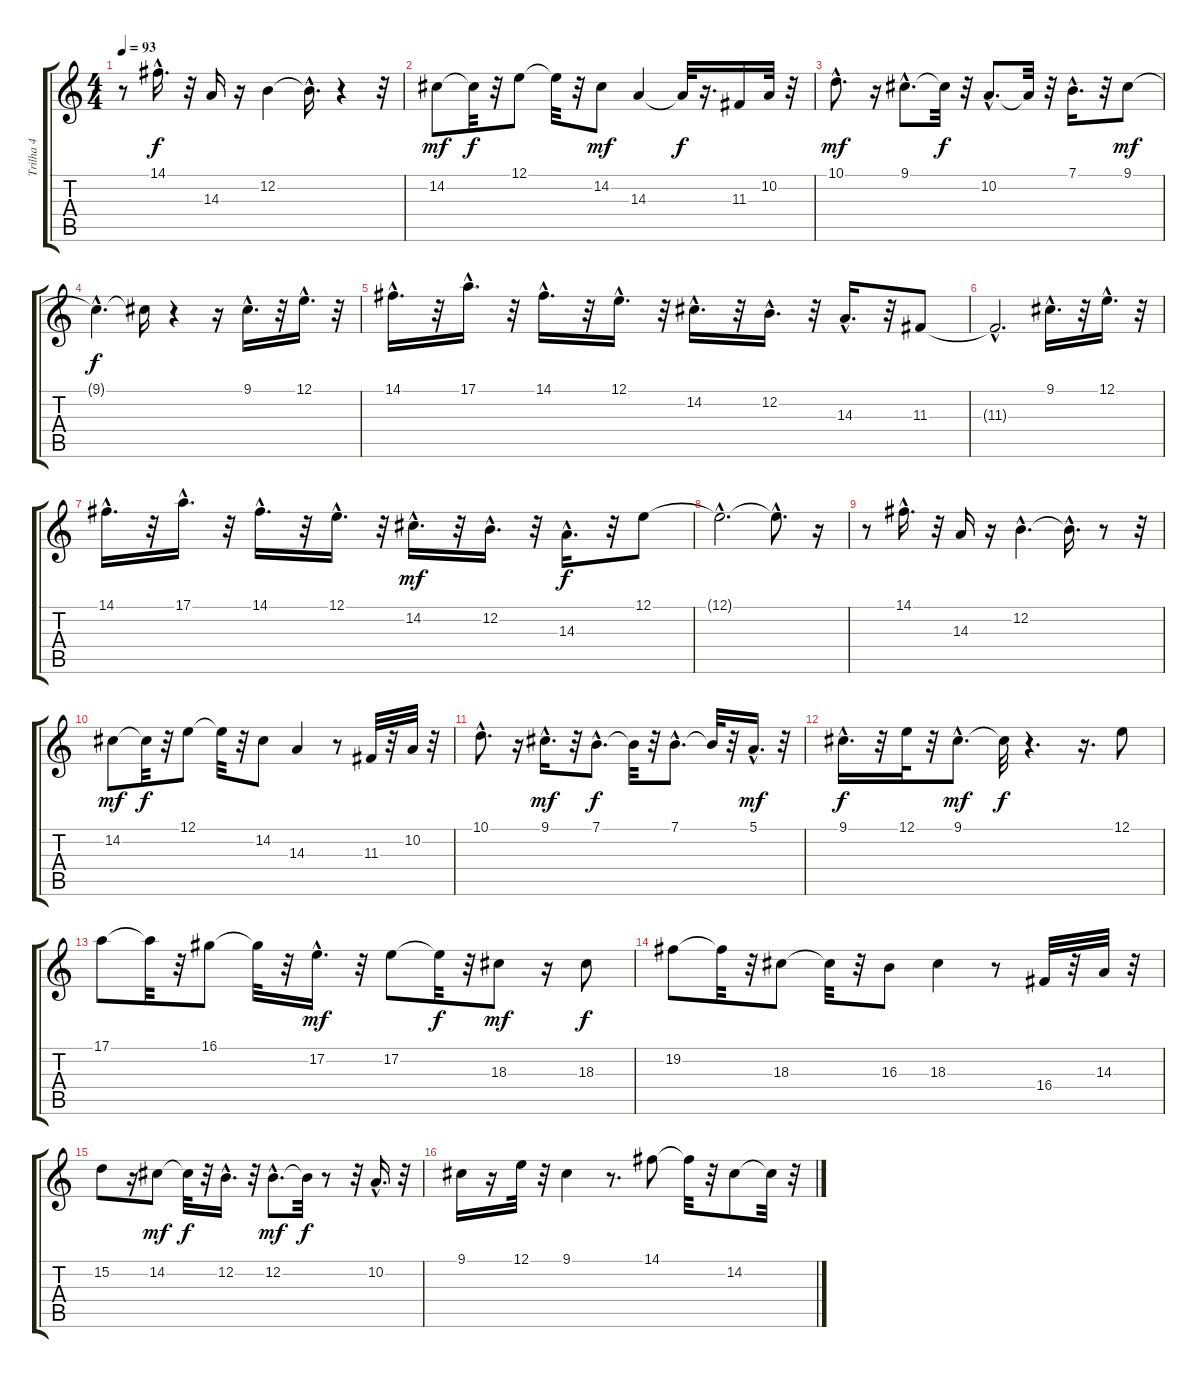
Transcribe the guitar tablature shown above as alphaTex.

\track ("Trilha 4" "Trilha 4") {instrument altosax}
\staff {score tabs}
\tuning (E4 B3 G3 D3 A2 E2) {hide}
\ts (4 4)
\tempo 93
\clef g2
\ks c
r.8{dy f} 14.1{hac}.16{d} r.32 14.3.16 r.16 12.2.4 12.2{hac t}.16{d} r.4 r.32 |
14.2.8{dy mf} 14.2{t}.32{dy f} r.32 12.1.8 12.1{t}.32 r.32 14.2.8{dy mf} 14.3.4 14.3{t}.32{dy f} r.16{d} 11.3.16 10.2.32 r.32 |
10.1{hac}.8{d dy mf} r.16 9.1{hac}.8{d} 9.1{t}.32{dy f} r.32 10.2{hac}.8{d} 10.2{t}.32 r.32 7.1{hac}.16{d} r.32 9.1.8{dy mf} |
9.1{hac t}.4{d dy f} 9.1{t}.16 r.4 r.16 9.1{hac}.16{d} r.32 12.1{hac}.16{d} r.32 |
14.1{hac}.16{d} r.32 17.1{hac}.16{d} r.32 14.1{hac}.16{d} r.32 12.1{hac}.16{d} r.32 14.2{hac}.16{d} r.32 12.2{hac}.16{d} r.32 14.3{hac}.16{d} r.32 11.3.8 |
11.3{hac t}.2{d} 9.1{hac}.16{d} r.32 12.1{hac}.16{d} r.32 |
14.1{hac}.16{d} r.32 17.1{hac}.16{d} r.32 14.1{hac}.16{d} r.32 12.1{hac}.16{d} r.32 14.2{hac}.16{d dy mf} r.32 12.2{hac}.16{d} r.32 14.3{hac}.16{d dy f} r.32 12.1.8 |
12.1{hac t}.2{d} 12.1{hac t}.8{d} r.16 |
r.8 14.1{hac}.16{d} r.32 14.3.16 r.16 12.2{hac}.4{d} 12.2{hac t}.16{d} r.8 r.32 |
14.2.8{dy mf} 14.2{t}.32{dy f} r.32 12.1.8 12.1{t}.32 r.32 14.2.8 14.3.4 r.8 11.3.32 r.32 10.2.32 r.32 |
10.1{hac}.8{d} r.16 9.1{hac}.16{d dy mf} r.32 7.1{hac}.8{d dy f} 7.1{t}.32 r.32 7.1{hac}.8{d} 7.1{t}.32 r.32 5.1{hac}.16{d dy mf} r.32 |
9.1{hac}.16{d dy f} r.32 12.1.32 r.32 9.1{hac}.8{d dy mf} 9.1{t}.32{dy f} r.4{d} r.16{d} 12.1.8 |
17.1.8 17.1{t}.32 r.32 16.1.8 16.1{t}.32 r.32 17.2{hac}.16{d dy mf} r.32 17.2.8 17.2{t}.32{dy f} r.32 18.3.8{dy mf} r.16 18.3.8{dy f} |
19.2.8 19.2{t}.32 r.32 18.3.8 18.3{t}.32 r.32 16.3.8 18.3.4 r.8 16.4.32 r.32 14.3.32 r.32 |
15.2.8 r.16 14.2.8{dy mf} 14.2{t}.32{dy f} r.32 12.2{hac}.16{d} r.32 12.2{hac}.8{d dy mf} 12.2{t}.32{dy f} r.8 r.32 10.2{hac}.16{d} r.32 |
9.1.16 r.16 12.1.32 r.32 9.1.4 r.8{d} 14.1.8 14.1{t}.32 r.32 14.2.8 14.2{t}.32 r.32
